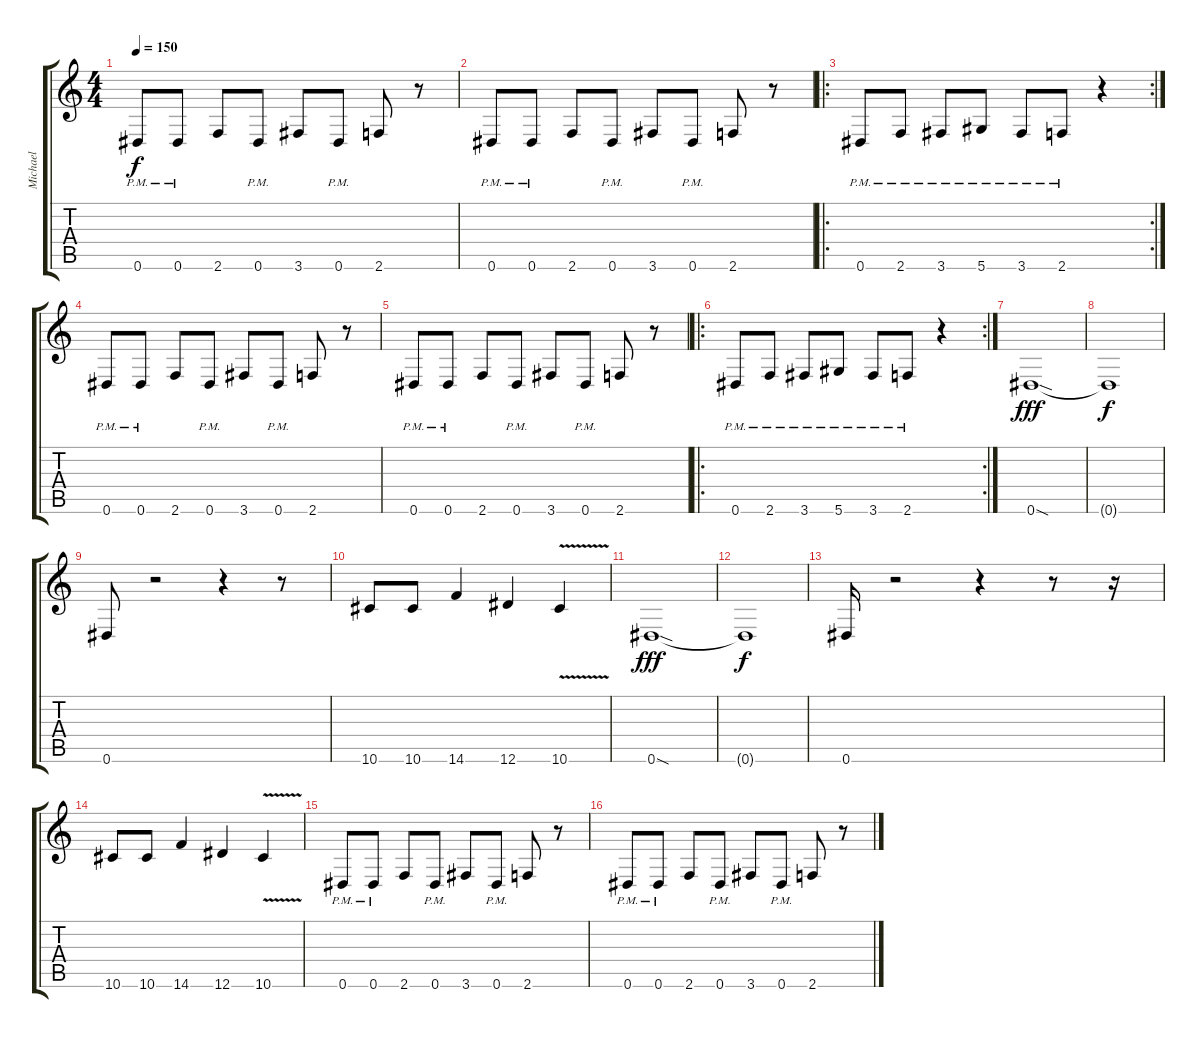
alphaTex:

\track ("Michael" "Michael") {instrument slapbass1}
\staff {score tabs}
\tuning (Eb4 Bb3 Gb3 Db3 Ab2 Eb2) {hide}
\ts (4 4)
\tempo 150
\clef g2
\ks c
0.6{pm}.8{dy f} 0.6{pm}.8 2.6.8 0.6{pm}.8 3.6.8 0.6{pm}.8 2.6.8 r.8 |
0.6{pm}.8 0.6{pm}.8 2.6.8 0.6{pm}.8 3.6.8 0.6{pm}.8 2.6.8 r.8 |
\ro
\rc 2
0.6{pm}.8 2.6{pm}.8 3.6{pm}.8 5.6{pm}.8 3.6{pm}.8 2.6{pm}.8 r.4 |
0.6{pm}.8 0.6{pm}.8 2.6.8 0.6{pm}.8 3.6.8 0.6{pm}.8 2.6.8 r.8 |
0.6{pm}.8 0.6{pm}.8 2.6.8 0.6{pm}.8 3.6.8 0.6{pm}.8 2.6.8 r.8 |
\ro
\rc 2
0.6{pm}.8 2.6{pm}.8 3.6{pm}.8 5.6{pm}.8 3.6{pm}.8 2.6{pm}.8 r.4 |
0.6{sod}.1{dy fff} |
0.6{t}.1{dy f} |
0.6.8 r.2 r.4 r.8 |
10.6.8 10.6.8 14.6.4 12.6.4 10.6{v}.4 |
0.6{sod}.1{dy fff} |
0.6{t}.1{dy f} |
0.6.16 r.2 r.4 r.8 r.16 |
10.6.8 10.6.8 14.6.4 12.6.4 10.6{v}.4 |
0.6{pm}.8 0.6{pm}.8 2.6.8 0.6{pm}.8 3.6.8 0.6{pm}.8 2.6.8 r.8 |
0.6{pm}.8 0.6{pm}.8 2.6.8 0.6{pm}.8 3.6.8 0.6{pm}.8 2.6.8 r.8
